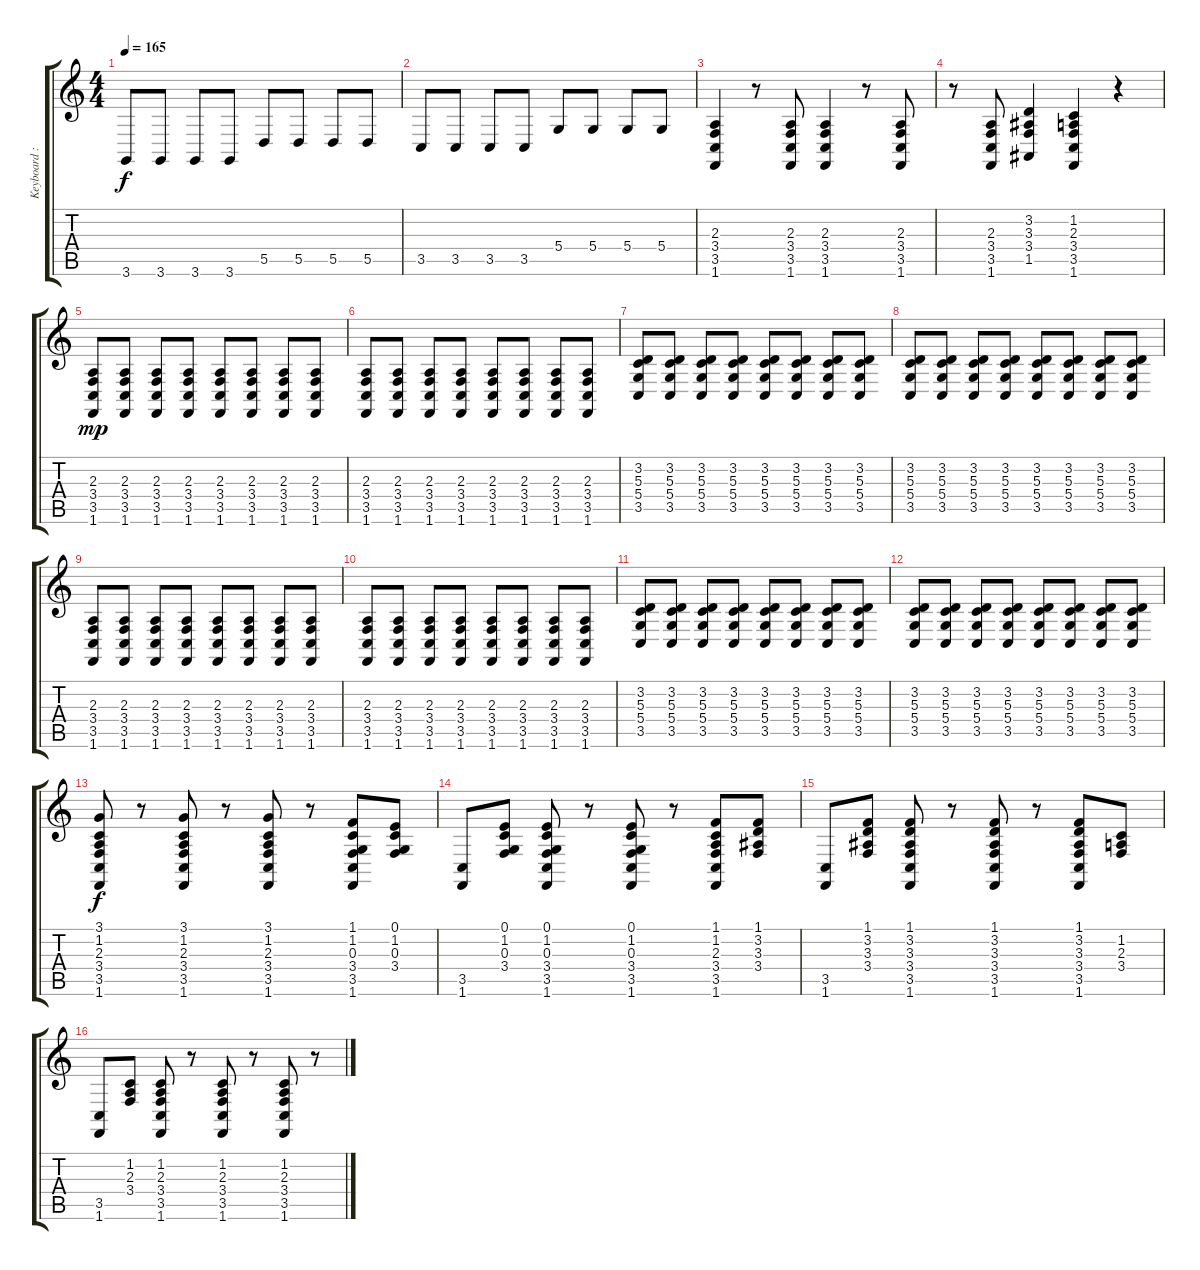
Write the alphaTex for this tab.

\track ("Keyboard : Kotobuki Tsumugi - Chan" "Keyboard :") {instrument electricgrandpiano}
\staff {score tabs}
\tuning (E4 B3 G3 D3 A2 E2) {hide}
\ts (4 4)
\tempo 165
\clef g2
\ks c
3.6.8{dy f} 3.6.8 3.6.8 3.6.8 5.5.8 5.5.8 5.5.8 5.5.8 |
3.5.8 3.5.8 3.5.8 3.5.8 5.4.8 5.4.8 5.4.8 5.4.8 |
(2.3 3.4 3.5 1.6).4 r.8 (2.3 3.4 3.5 1.6).8 (2.3 3.4 3.5 1.6).4 r.8 (2.3 3.4 3.5 1.6).8 |
r.8 (2.3 3.4 3.5 1.6).8 (3.2 3.3 3.4 1.5).4 (1.2 2.3 3.4 3.5 1.6).4 r.4 |
(2.3 3.4 3.5 1.6).8{dy mp} (2.3 3.4 3.5 1.6).8 (2.3 3.4 3.5 1.6).8 (2.3 3.4 3.5 1.6).8 (2.3 3.4 3.5 1.6).8 (2.3 3.4 3.5 1.6).8 (2.3 3.4 3.5 1.6).8 (2.3 3.4 3.5 1.6).8 |
(2.3 3.4 3.5 1.6).8 (2.3 3.4 3.5 1.6).8 (2.3 3.4 3.5 1.6).8 (2.3 3.4 3.5 1.6).8 (2.3 3.4 3.5 1.6).8 (2.3 3.4 3.5 1.6).8 (2.3 3.4 3.5 1.6).8 (2.3 3.4 3.5 1.6).8 |
(3.2 5.3 5.4 3.5).8 (3.2 5.3 5.4 3.5).8 (3.2 5.3 5.4 3.5).8 (3.2 5.3 5.4 3.5).8 (3.2 5.3 5.4 3.5).8 (3.2 5.3 5.4 3.5).8 (3.2 5.3 5.4 3.5).8 (3.2 5.3 5.4 3.5).8 |
(3.2 5.3 5.4 3.5).8 (3.2 5.3 5.4 3.5).8 (3.2 5.3 5.4 3.5).8 (3.2 5.3 5.4 3.5).8 (3.2 5.3 5.4 3.5).8 (3.2 5.3 5.4 3.5).8 (3.2 5.3 5.4 3.5).8 (3.2 5.3 5.4 3.5).8 |
(2.3 3.4 3.5 1.6).8 (2.3 3.4 3.5 1.6).8 (2.3 3.4 3.5 1.6).8 (2.3 3.4 3.5 1.6).8 (2.3 3.4 3.5 1.6).8 (2.3 3.4 3.5 1.6).8 (2.3 3.4 3.5 1.6).8 (2.3 3.4 3.5 1.6).8 |
(2.3 3.4 3.5 1.6).8 (2.3 3.4 3.5 1.6).8 (2.3 3.4 3.5 1.6).8 (2.3 3.4 3.5 1.6).8 (2.3 3.4 3.5 1.6).8 (2.3 3.4 3.5 1.6).8 (2.3 3.4 3.5 1.6).8 (2.3 3.4 3.5 1.6).8 |
(3.2 5.3 5.4 3.5).8 (3.2 5.3 5.4 3.5).8 (3.2 5.3 5.4 3.5).8 (3.2 5.3 5.4 3.5).8 (3.2 5.3 5.4 3.5).8 (3.2 5.3 5.4 3.5).8 (3.2 5.3 5.4 3.5).8 (3.2 5.3 5.4 3.5).8 |
(3.2 5.3 5.4 3.5).8 (3.2 5.3 5.4 3.5).8 (3.2 5.3 5.4 3.5).8 (3.2 5.3 5.4 3.5).8 (3.2 5.3 5.4 3.5).8 (3.2 5.3 5.4 3.5).8 (3.2 5.3 5.4 3.5).8 (3.2 5.3 5.4 3.5).8 |
(3.1 1.2 2.3 3.4 3.5 1.6).8{dy f} r.8 (3.1 1.2 2.3 3.4 3.5 1.6).8 r.8 (3.1 1.2 2.3 3.4 3.5 1.6).8 r.8 (1.1 1.2 0.3 3.4 3.5 1.6).8 (0.1 1.2 0.3 3.4).8 |
(3.5 1.6).8 (0.1 1.2 0.3 3.4).8 (0.1 1.2 0.3 3.4 3.5 1.6).8 r.8 (0.1 1.2 0.3 3.4 3.5 1.6).8 r.8 (1.1 1.2 2.3 3.4 3.5 1.6).8 (1.1 3.2 3.3 3.4).8 |
(3.5 1.6).8 (1.1 3.2 3.3 3.4).8 (1.1 3.2 3.3 3.4 3.5 1.6).8 r.8 (1.1 3.2 3.3 3.4 3.5 1.6).8 r.8 (1.1 3.2 3.3 3.4 3.5 1.6).8 (1.2 2.3 3.4).8 |
(3.5 1.6).8 (1.2 2.3 3.4).8 (1.2 2.3 3.4 3.5 1.6).8 r.8 (1.2 2.3 3.4 3.5 1.6).8 r.8 (1.2 2.3 3.4 3.5 1.6).8 r.8
